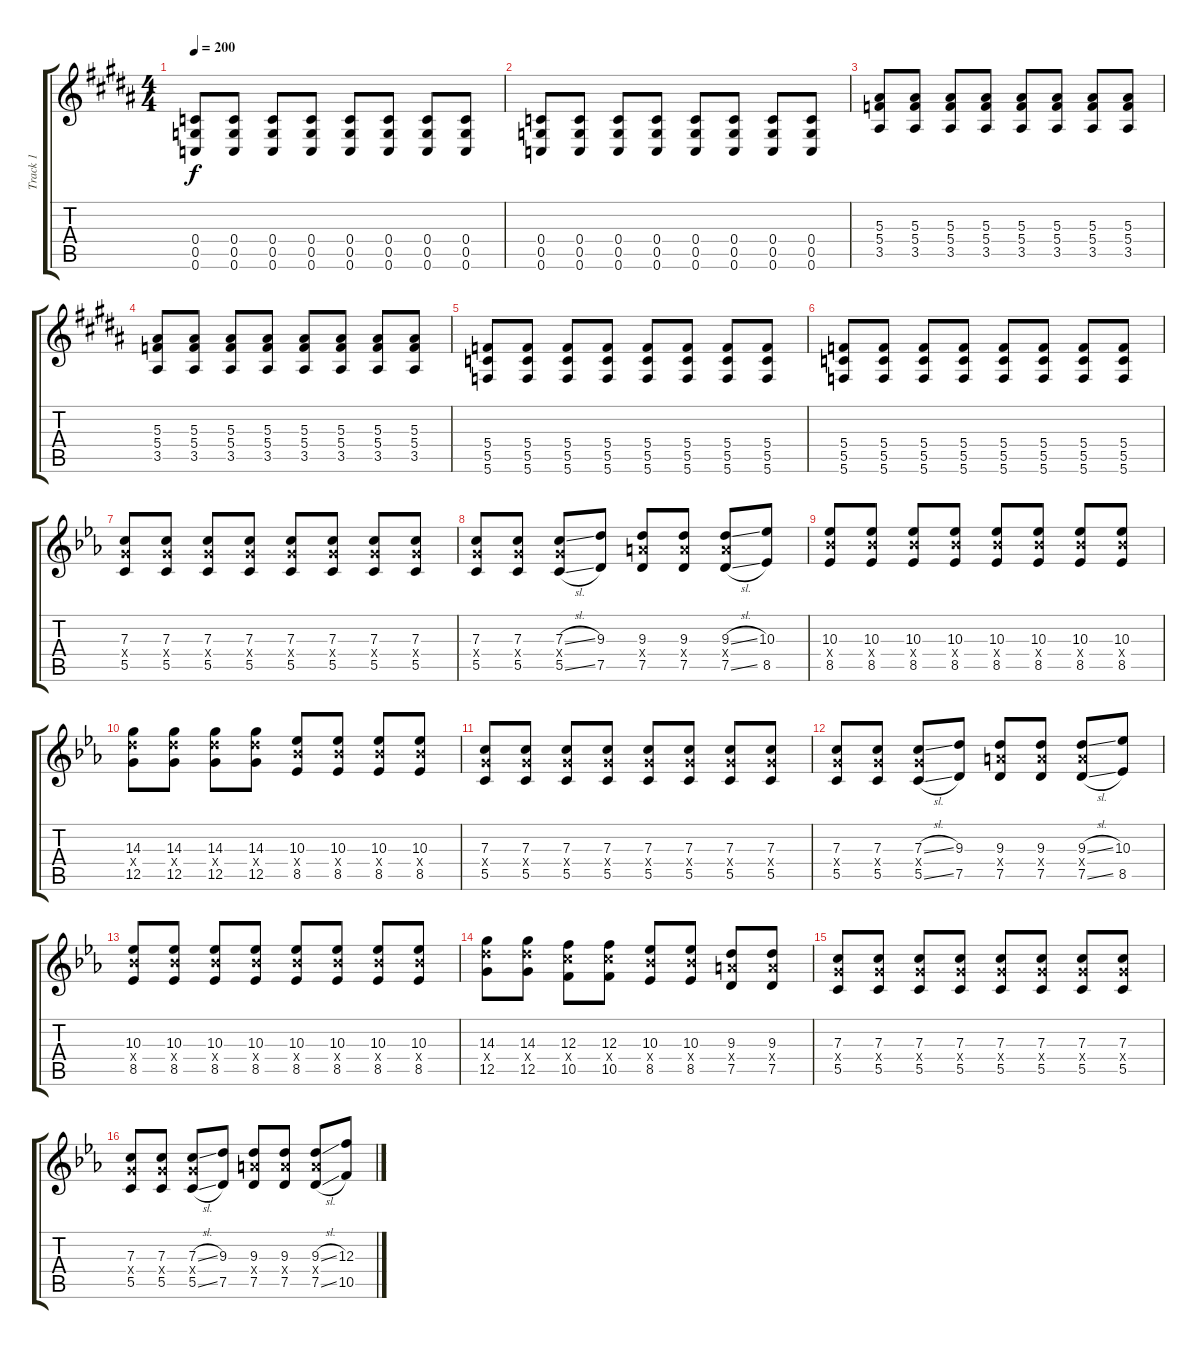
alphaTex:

\track ("Track 1" "Track 1") {instrument distortionguitar}
\staff {score tabs}
\tuning (D4 A3 F3 C3 G2 C2) {hide}
\ts (4 4)
\tempo 200
\clef g2
\ks b
(0.4 0.5 0.6).8{dy f} (0.4 0.5 0.6).8 (0.4 0.5 0.6).8 (0.4 0.5 0.6).8 (0.4 0.5 0.6).8 (0.4 0.5 0.6).8 (0.4 0.5 0.6).8 (0.4 0.5 0.6).8 |
(0.4 0.5 0.6).8 (0.4 0.5 0.6).8 (0.4 0.5 0.6).8 (0.4 0.5 0.6).8 (0.4 0.5 0.6).8 (0.4 0.5 0.6).8 (0.4 0.5 0.6).8 (0.4 0.5 0.6).8 |
(5.3 5.4 3.5).8 (5.3 5.4 3.5).8 (5.3 5.4 3.5).8 (5.3 5.4 3.5).8 (5.3 5.4 3.5).8 (5.3 5.4 3.5).8 (5.3 5.4 3.5).8 (5.3 5.4 3.5).8 |
(5.3 5.4 3.5).8 (5.3 5.4 3.5).8 (5.3 5.4 3.5).8 (5.3 5.4 3.5).8 (5.3 5.4 3.5).8 (5.3 5.4 3.5).8 (5.3 5.4 3.5).8 (5.3 5.4 3.5).8 |
(5.4 5.5 5.6).8 (5.4 5.5 5.6).8 (5.4 5.5 5.6).8 (5.4 5.5 5.6).8 (5.4 5.5 5.6).8 (5.4 5.5 5.6).8 (5.4 5.5 5.6).8 (5.4 5.5 5.6).8 |
(5.4 5.5 5.6).8 (5.4 5.5 5.6).8 (5.4 5.5 5.6).8 (5.4 5.5 5.6).8 (5.4 5.5 5.6).8 (5.4 5.5 5.6).8 (5.4 5.5 5.6).8 (5.4 5.5 5.6).8 |
\ks eb
(7.3 7.4{x} 5.5).8 (7.3 7.4{x} 5.5).8 (7.3 7.4{x} 5.5).8 (7.3 7.4{x} 5.5).8 (7.3 7.4{x} 5.5).8 (7.3 7.4{x} 5.5).8 (7.3 7.4{x} 5.5).8 (7.3 7.4{x} 5.5).8 |
(7.3 7.4{x} 5.5).8 (7.3 7.4{x} 5.5).8 (7.3{sl} 7.4{x} 5.5{sl}).8 (9.3 7.5).8 (9.3 9.4{x} 7.5).8 (9.3 9.4{x} 7.5).8 (9.3{sl} 9.4{x} 7.5{sl}).8 (10.3 8.5).8 |
(10.3 10.4{x} 8.5).8 (10.3 10.4{x} 8.5).8 (10.3 10.4{x} 8.5).8 (10.3 10.4{x} 8.5).8 (10.3 10.4{x} 8.5).8 (10.3 10.4{x} 8.5).8 (10.3 10.4{x} 8.5).8 (10.3 10.4{x} 8.5).8 |
(14.3 14.4{x} 12.5).8 (14.3 14.4{x} 12.5).8 (14.3 14.4{x} 12.5).8 (14.3 14.4{x} 12.5).8 (10.3 10.4{x} 8.5).8 (10.3 10.4{x} 8.5).8 (10.3 10.4{x} 8.5).8 (10.3 10.4{x} 8.5).8 |
(7.3 7.4{x} 5.5).8 (7.3 7.4{x} 5.5).8 (7.3 7.4{x} 5.5).8 (7.3 7.4{x} 5.5).8 (7.3 7.4{x} 5.5).8 (7.3 7.4{x} 5.5).8 (7.3 7.4{x} 5.5).8 (7.3 7.4{x} 5.5).8 |
(7.3 7.4{x} 5.5).8 (7.3 7.4{x} 5.5).8 (7.3{sl} 7.4{x} 5.5{sl}).8 (9.3 7.5).8 (9.3 9.4{x} 7.5).8 (9.3 9.4{x} 7.5).8 (9.3{sl} 9.4{x} 7.5{sl}).8 (10.3 8.5).8 |
(10.3 10.4{x} 8.5).8 (10.3 10.4{x} 8.5).8 (10.3 10.4{x} 8.5).8 (10.3 10.4{x} 8.5).8 (10.3 10.4{x} 8.5).8 (10.3 10.4{x} 8.5).8 (10.3 10.4{x} 8.5).8 (10.3 10.4{x} 8.5).8 |
(14.3 14.4{x} 12.5).8 (14.3 14.4{x} 12.5).8 (12.3 12.4{x} 10.5).8 (12.3 12.4{x} 10.5).8 (10.3 10.4{x} 8.5).8 (10.3 10.4{x} 8.5).8 (9.3 9.4{x} 7.5).8 (9.3 9.4{x} 7.5).8 |
(7.3 7.4{x} 5.5).8 (7.3 7.4{x} 5.5).8 (7.3 7.4{x} 5.5).8 (7.3 7.4{x} 5.5).8 (7.3 7.4{x} 5.5).8 (7.3 7.4{x} 5.5).8 (7.3 7.4{x} 5.5).8 (7.3 7.4{x} 5.5).8 |
(7.3 7.4{x} 5.5).8 (7.3 7.4{x} 5.5).8 (7.3{sl} 7.4{x} 5.5{sl}).8 (9.3 7.5).8 (9.3 9.4{x} 7.5).8 (9.3 9.4{x} 7.5).8 (9.3{sl} 9.4{x} 7.5{sl}).8 (12.3 10.5).8
